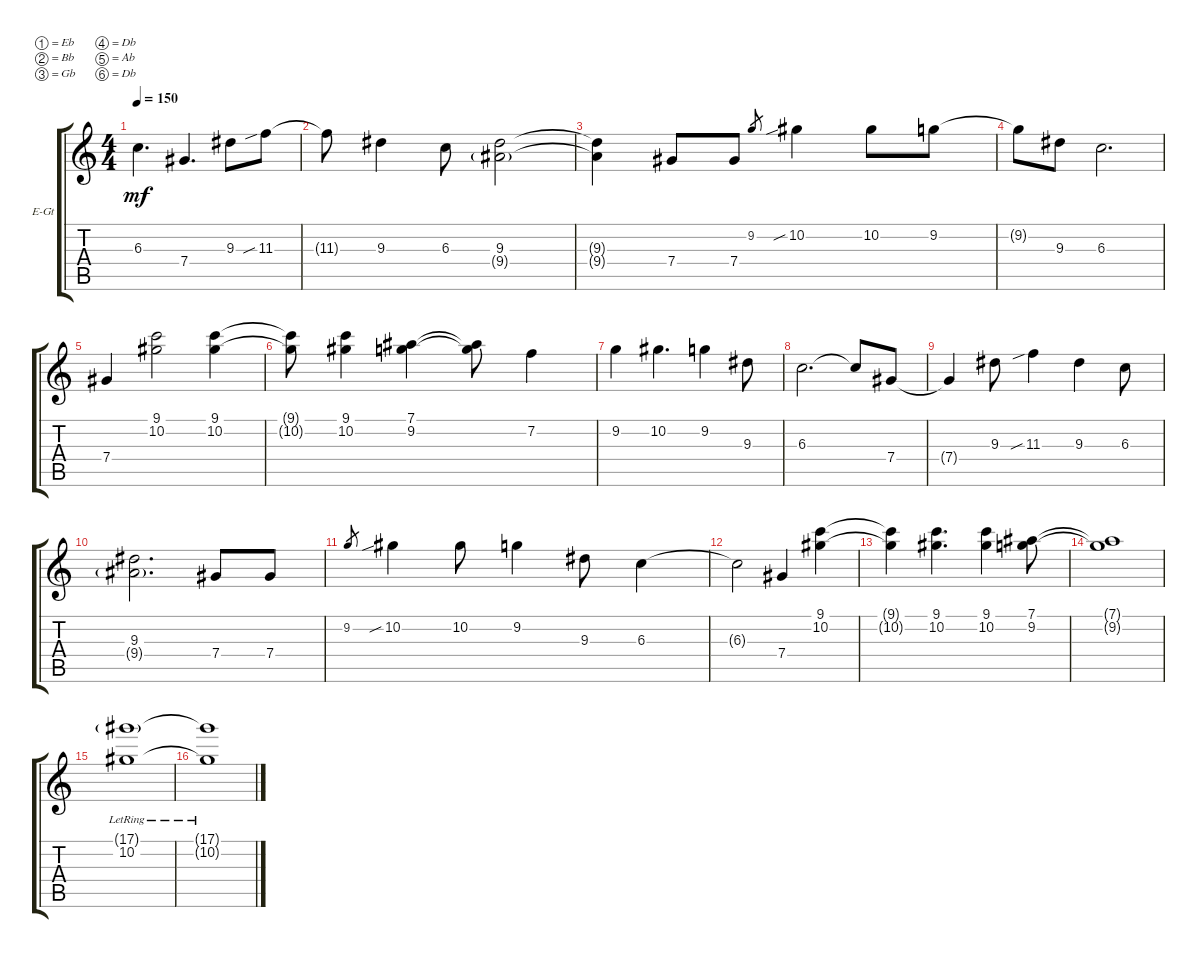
\defaultSystemsLayout 4
\bracketExtendMode groupsimilarinstruments
\firstSystemTrackNameOrientation horizontal
\otherSystemsTrackNameOrientation horizontal
\track ("Justin deBlieck (Lead)" "E-Gt") {instrument distortionguitar}
\staff {score tabs}
\tuning (Eb4 Bb3 Gb3 Db3 Ab2 Db2)
\ts (4 4)
\tempo 150
\clef g2
\ks c
6.3{t}.4{d dy mf} 7.4.4{d} 9.3.8 11.3{sib}.8 |
11.3{t}.8 9.3.4 6.3.8 (9.3 9.4{g}).2 |
(9.3{t} 9.4{t}).4 7.4.8 7.4.8 9.2.8{gr} 10.2{sib}.4 10.2.8 9.2.8 |
9.2{t}.8 9.3.8 6.3.2{d} |
7.4.4 (10.2 9.1).2 (9.1 10.2).4 |
(10.2{t} 9.1{t}).8 (9.1 10.2).4 (7.1 9.2).4 (7.1{t} 9.2{t}).8 7.2.4 |
9.2.4 10.2.4{d} 9.2.4 9.3.8 |
6.3.2{d} 6.3{t}.8 7.4.8 |
7.4{t}.4 9.3.8 11.3{sib}.4 9.3.4 6.3.8 |
(9.3 9.4{g}).2{d} 7.4.8 7.4.8 |
9.2.8{gr} 10.2{sib}.4 10.2.8 9.2.4 9.3.8 6.3.4 |
6.3{t}.2 7.4.4 (9.1 10.2).4 |
(10.2{t} 9.1{t}).4 (10.2 9.1).4{d} (9.1 10.2).4 (9.2 7.1).8 |
(9.2{t} 7.1{t}).1 |
(17.1{g lr} 10.2{lr}).1 |
(17.1{lr t} 10.2{lr t}).1
